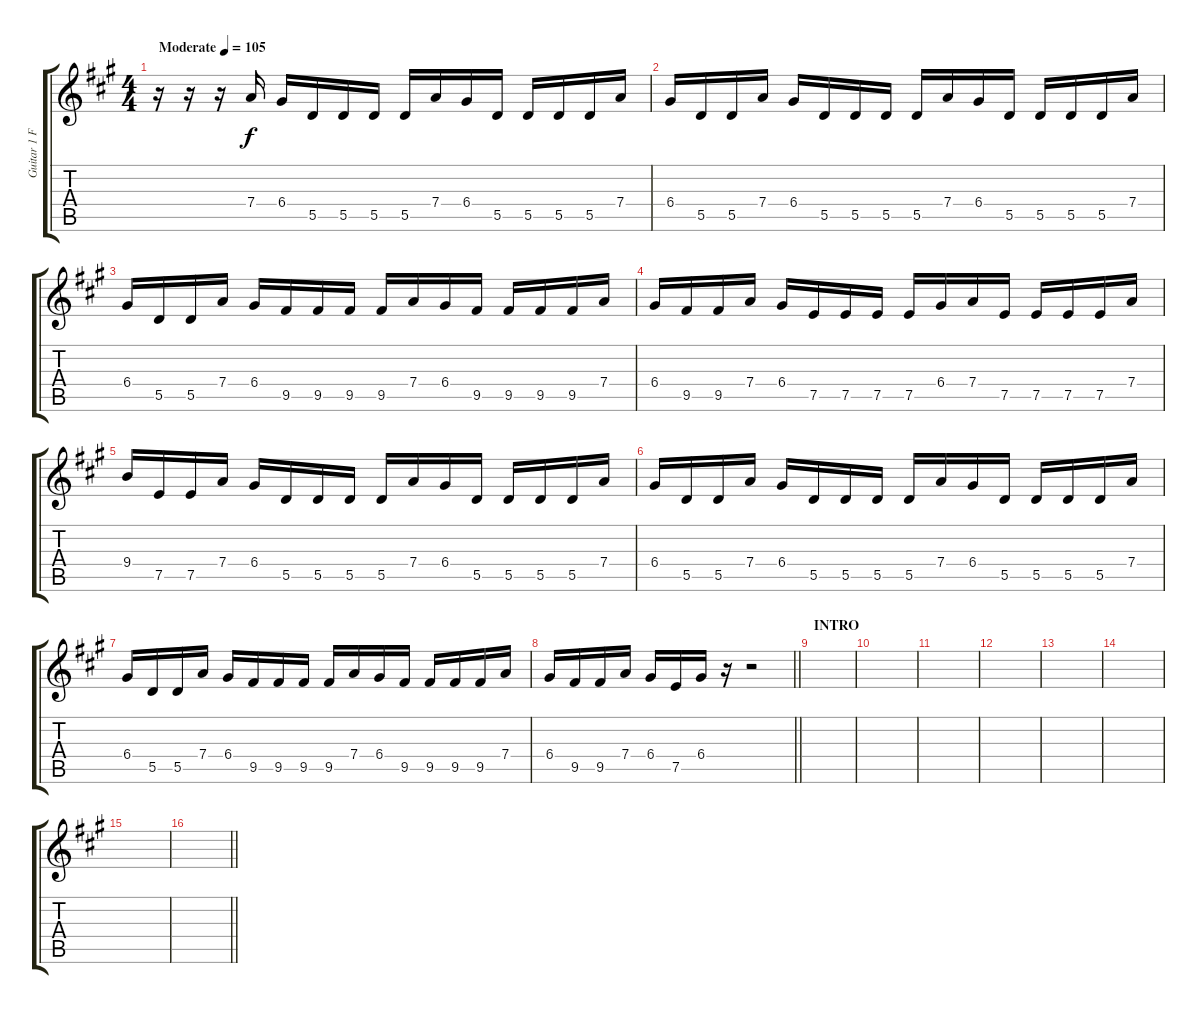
\track ("Guitar 1 FX and Dub" "Guitar 1 F") {instrument electricguitarjazz}
\staff {score tabs}
\tuning (E4 B3 G3 D3 A2 E2) {hide}
\ts (4 4)
\tempo (105 "Moderate")
\clef g2
\ks f#minor
r.16{dy f instrument electricguitarjazz} r.16 r.16 7.4.16 6.4.16 5.5.16 5.5.16 5.5.16 5.5.16 7.4.16 6.4.16 5.5.16 5.5.16 5.5.16 5.5.16 7.4.16 |
6.4.16 5.5.16 5.5.16 7.4.16 6.4.16 5.5.16 5.5.16 5.5.16 5.5.16 7.4.16 6.4.16 5.5.16 5.5.16 5.5.16 5.5.16 7.4.16 |
6.4.16 5.5.16 5.5.16 7.4.16 6.4.16 9.5.16 9.5.16 9.5.16 9.5.16 7.4.16 6.4.16 9.5.16 9.5.16 9.5.16 9.5.16 7.4.16 |
6.4.16 9.5.16 9.5.16 7.4.16 6.4.16 7.5.16 7.5.16 7.5.16 7.5.16 6.4.16 7.4.16 7.5.16 7.5.16 7.5.16 7.5.16 7.4.16 |
9.4.16 7.5.16 7.5.16 7.4.16 6.4.16 5.5.16 5.5.16 5.5.16 5.5.16 7.4.16 6.4.16 5.5.16 5.5.16 5.5.16 5.5.16 7.4.16 |
6.4.16 5.5.16 5.5.16 7.4.16 6.4.16 5.5.16 5.5.16 5.5.16 5.5.16 7.4.16 6.4.16 5.5.16 5.5.16 5.5.16 5.5.16 7.4.16 |
6.4.16 5.5.16 5.5.16 7.4.16 6.4.16 9.5.16 9.5.16 9.5.16 9.5.16 7.4.16 6.4.16 9.5.16 9.5.16 9.5.16 9.5.16 7.4.16 |
\barLineRight lightlight
6.4.16 9.5.16 9.5.16 7.4.16 6.4.16 7.5.16 6.4.16 r.16 r.2 |
\section ("" "INTRO")
|
|
|
|
|
|
|
\barLineRight lightlight
